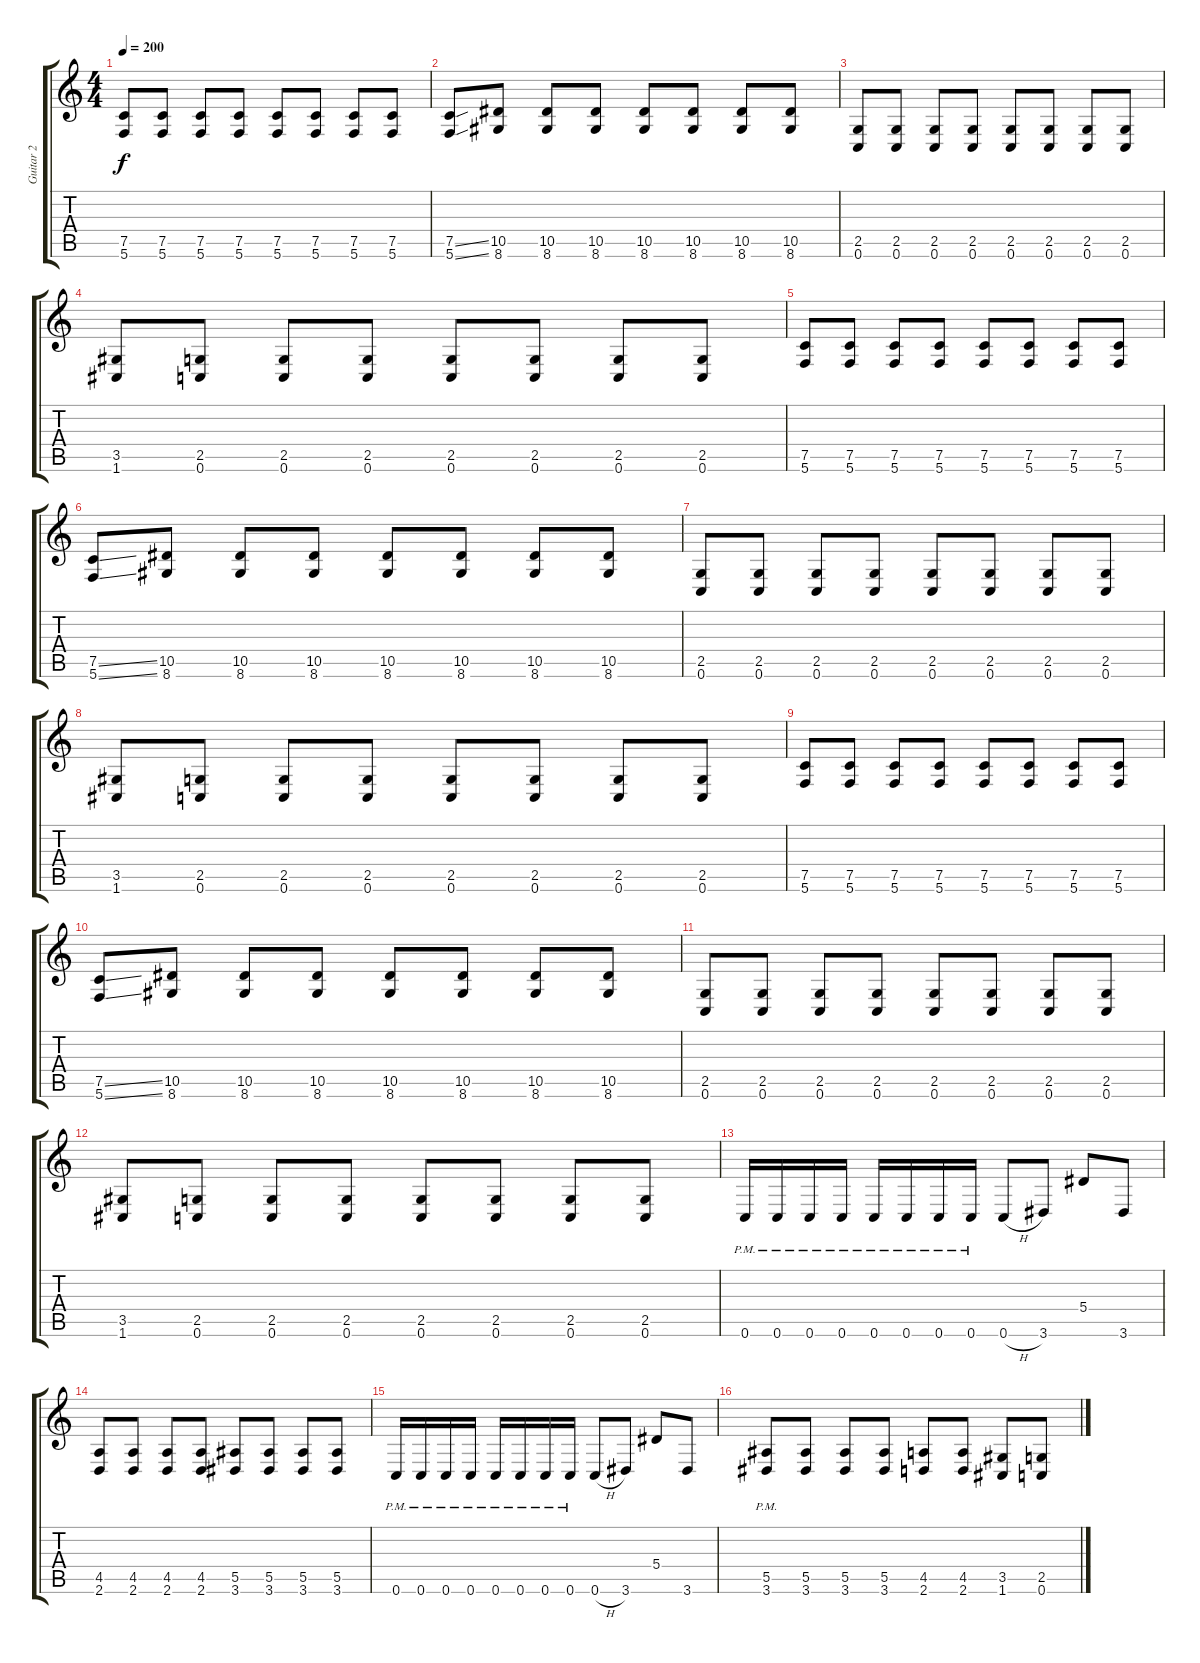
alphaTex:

\track ("Guitar 2" "Guitar 2") {instrument distortionguitar}
\staff {score tabs}
\tuning (C4 G3 Eb3 Bb2 F2 C2) {hide}
\ts (4 4)
\tempo 200
\clef g2
\ks c
(7.5 5.6).8{dy f} (7.5 5.6).8 (7.5 5.6).8 (7.5 5.6).8 (7.5 5.6).8 (7.5 5.6).8 (7.5 5.6).8 (7.5 5.6).8 |
(7.5{ss} 5.6{ss}).8 (10.5 8.6).8 (10.5 8.6).8 (10.5 8.6).8 (10.5 8.6).8 (10.5 8.6).8 (10.5 8.6).8 (10.5 8.6).8 |
(2.5 0.6).8 (2.5 0.6).8 (2.5 0.6).8 (2.5 0.6).8 (2.5 0.6).8 (2.5 0.6).8 (2.5 0.6).8 (2.5 0.6).8 |
(3.5 1.6).8 (2.5 0.6).8 (2.5 0.6).8 (2.5 0.6).8 (2.5 0.6).8 (2.5 0.6).8 (2.5 0.6).8 (2.5 0.6).8 |
(7.5 5.6).8 (7.5 5.6).8 (7.5 5.6).8 (7.5 5.6).8 (7.5 5.6).8 (7.5 5.6).8 (7.5 5.6).8 (7.5 5.6).8 |
(7.5{ss} 5.6{ss}).8 (10.5 8.6).8 (10.5 8.6).8 (10.5 8.6).8 (10.5 8.6).8 (10.5 8.6).8 (10.5 8.6).8 (10.5 8.6).8 |
(2.5 0.6).8 (2.5 0.6).8 (2.5 0.6).8 (2.5 0.6).8 (2.5 0.6).8 (2.5 0.6).8 (2.5 0.6).8 (2.5 0.6).8 |
(3.5 1.6).8 (2.5 0.6).8 (2.5 0.6).8 (2.5 0.6).8 (2.5 0.6).8 (2.5 0.6).8 (2.5 0.6).8 (2.5 0.6).8 |
(7.5 5.6).8 (7.5 5.6).8 (7.5 5.6).8 (7.5 5.6).8 (7.5 5.6).8 (7.5 5.6).8 (7.5 5.6).8 (7.5 5.6).8 |
(7.5{ss} 5.6{ss}).8 (10.5 8.6).8 (10.5 8.6).8 (10.5 8.6).8 (10.5 8.6).8 (10.5 8.6).8 (10.5 8.6).8 (10.5 8.6).8 |
(2.5 0.6).8 (2.5 0.6).8 (2.5 0.6).8 (2.5 0.6).8 (2.5 0.6).8 (2.5 0.6).8 (2.5 0.6).8 (2.5 0.6).8 |
(3.5 1.6).8 (2.5 0.6).8 (2.5 0.6).8 (2.5 0.6).8 (2.5 0.6).8 (2.5 0.6).8 (2.5 0.6).8 (2.5 0.6).8 |
0.6{pm}.16 0.6{pm}.16 0.6{pm}.16 0.6{pm}.16 0.6{pm}.16 0.6{pm}.16 0.6{pm}.16 0.6{pm}.16 0.6{h}.8 3.6.8 5.4.8 3.6.8 |
(4.5 2.6).8 (4.5 2.6).8 (4.5 2.6).8 (4.5 2.6).8 (5.5 3.6).8 (5.5 3.6).8 (5.5 3.6).8 (5.5 3.6).8 |
0.6{pm}.16 0.6{pm}.16 0.6{pm}.16 0.6{pm}.16 0.6{pm}.16 0.6{pm}.16 0.6{pm}.16 0.6{pm}.16 0.6{h}.8 3.6.8 5.4.8 3.6.8 |
(5.5{pm} 3.6{pm}).8 (5.5 3.6).8 (5.5 3.6).8 (5.5 3.6).8 (4.5 2.6).8 (4.5 2.6).8 (3.5 1.6).8 (2.5 0.6).8
